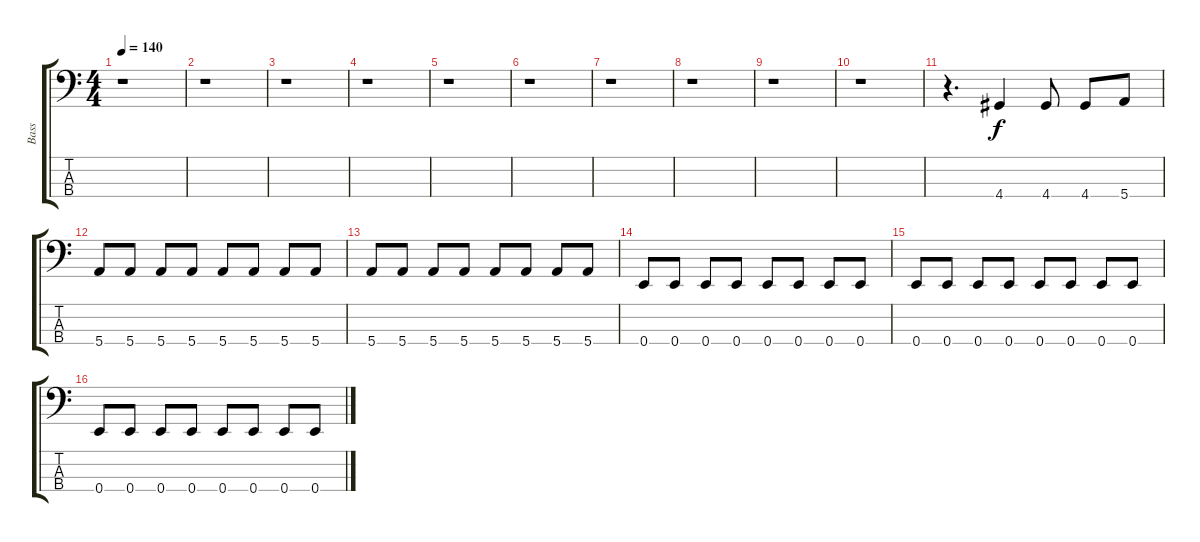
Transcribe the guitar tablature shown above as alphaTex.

\track ("Bass" "Bass") {instrument electricbassfinger}
\staff {score tabs}
\tuning (G2 D2 A1 E1) {hide}
\ts (4 4)
\tempo 140
\clef f4
\ks c
r.1{dy f instrument electricbassfinger} |
r.1 |
r.1 |
r.1 |
r.1 |
r.1 |
r.1 |
r.1 |
r.1 |
r.1 |
r.4{d} 4.4.4 4.4.8 4.4.8 5.4.8 |
5.4.8 5.4.8 5.4.8 5.4.8 5.4.8 5.4.8 5.4.8 5.4.8 |
5.4.8 5.4.8 5.4.8 5.4.8 5.4.8 5.4.8 5.4.8 5.4.8 |
0.4.8 0.4.8 0.4.8 0.4.8 0.4.8 0.4.8 0.4.8 0.4.8 |
0.4.8 0.4.8 0.4.8 0.4.8 0.4.8 0.4.8 0.4.8 0.4.8 |
0.4.8 0.4.8 0.4.8 0.4.8 0.4.8 0.4.8 0.4.8 0.4.8
